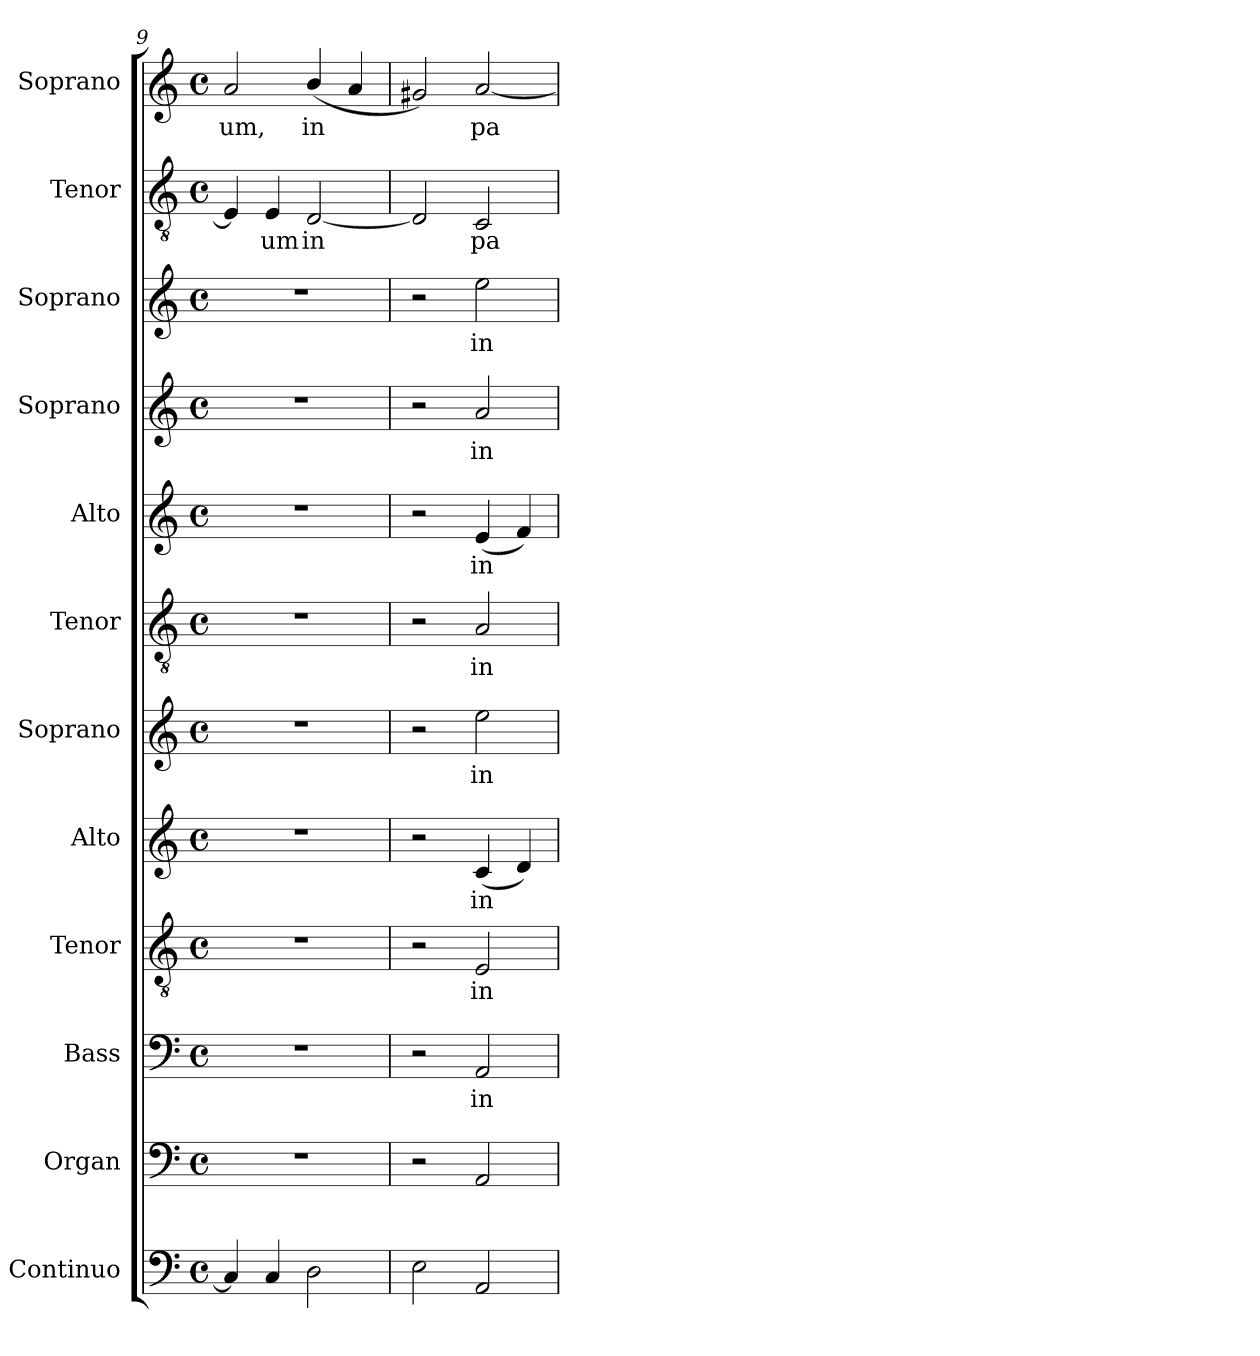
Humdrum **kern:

**kern	**kern	**kern	**text	**kern	**text	**kern	**text	**kern	**text	**kern	**text	**kern	**text	**kern	**text	**kern	**text	**kern	**text	**kern	**text
*part12	*part11	*part10	*part10	*part9	*part9	*part8	*part8	*part7	*part7	*part6	*part6	*part5	*part5	*part4	*part4	*part3	*part3	*part2	*part2	*part1	*part1
*staff12	*staff11	*staff10	*staff10	*staff9	*staff9	*staff8	*staff8	*staff7	*staff7	*staff6	*staff6	*staff5	*staff5	*staff4	*staff4	*staff3	*staff3	*staff2	*staff2	*staff1	*staff1
*I"Continuo	*I"Organ	*I"Bass	*	*I"Tenor	*	*I"Alto	*	*I"Soprano	*	*I"Tenor	*	*I"Alto	*	*I"Soprano	*	*I"Soprano	*	*I"Tenor	*	*I"Soprano	*
*I'Cont.	*I'Org.	*I'B.	*	*I'T.	*	*I'A.	*	*I'S.	*	*I'T.	*	*I'A.	*	*I'S.	*	*I'S.	*	*I'T.	*	*I'S.	*
*clefF4	*clefF4	*clefF4	*	*clefGv2	*	*clefG2	*	*clefG2	*	*clefGv2	*	*clefG2	*	*clefG2	*	*clefG2	*	*clefGv2	*	*clefG2	*
*	*	*	*	*ITrd7c12	*	*	*	*	*	*ITrd7c12	*	*	*	*	*	*	*	*	*	*	*
*k[]	*k[]	*k[]	*	*k[]	*	*k[]	*	*k[]	*	*k[]	*	*k[]	*	*k[]	*	*k[]	*	*k[]	*	*k[]	*
*C:	*C:	*C:	*	*C:	*	*C:	*	*C:	*	*C:	*	*C:	*	*C:	*	*C:	*	*C:	*	*C:	*
*M4/4	*M4/4	*M4/4	*	*M4/4	*	*M4/4	*	*M4/4	*	*M4/4	*	*M4/4	*	*M4/4	*	*M4/4	*	*M4/4	*	*M4/4	*
*met(c)	*met(c)	*met(c)	*	*met(c)	*	*met(c)	*	*met(c)	*	*met(c)	*	*met(c)	*	*met(c)	*	*met(c)	*	*met(c)	*	*met(c)	*
=9	=9	=9	=9	=9	=9	=9	=9	=9	=9	=9	=9	=9	=9	=9	=9	=9	=9	=9	=9	=9	=9
!	!	!	!	!	!	!	!	!	!	!	!	!	!	!	!	!	!	!	!	!	!LO:LY:b:color=#000000
4Ci/]	1r	1r	.	1r	.	1r	.	1r	.	1r	.	1r	.	1r	.	1r	.	4Ei/]	.	2ai/	-um,
!	!	!	!	!	!	!	!	!	!	!	!	!	!	!	!	!	!	!	!LO:LY:b:color=#000000	!	!
4Ci/	.	.	.	.	.	.	.	.	.	.	.	.	.	.	.	.	.	4Ei/	-um	.	.
!	!	!	!	!	!	!	!	!	!	!	!	!	!	!	!	!	!	!	!LO:LY:b:color=#000000	!	!
!	!	!	!	!	!	!	!	!	!	!	!	!	!	!	!	!	!	!	!	!	!LO:LY:b:color=#000000
2Di\	.	.	.	.	.	.	.	.	.	.	.	.	.	.	.	.	.	[<2Di/	in	(4bi/	in
.	.	.	.	.	.	.	.	.	.	.	.	.	.	.	.	.	.	.	.	4ai/	.
=10	=10	=10	=10	=10	=10	=10	=10	=10	=10	=10	=10	=10	=10	=10	=10	=10	=10	=10	=10	=10	=10
2Ei\	2r	2r	.	2r	.	2r	.	2r	.	2r	.	2r	.	2r	.	2r	.	2Di/]	.	2g#Xi/)	.
!	!	!	!LO:LY:b:color=#000000	!	!	!	!	!	!	!	!	!	!	!	!	!	!	!	!	!	!
!	!	!	!	!	!LO:LY:b:color=#000000	!	!	!	!	!	!	!	!	!	!	!	!	!	!	!	!
!	!	!	!	!	!	!	!LO:LY:b:color=#000000	!	!	!	!	!	!	!	!	!	!	!	!	!	!
!	!	!	!	!	!	!	!	!	!LO:LY:b:color=#000000	!	!	!	!	!	!	!	!	!	!	!	!
!	!	!	!	!	!	!	!	!	!	!	!LO:LY:b:color=#000000	!	!	!	!	!	!	!	!	!	!
!	!	!	!	!	!	!	!	!	!	!	!	!	!LO:LY:b:color=#000000	!	!	!	!	!	!	!	!
!	!	!	!	!	!	!	!	!	!	!	!	!	!	!	!LO:LY:b:color=#000000	!	!	!	!	!	!
!	!	!	!	!	!	!	!	!	!	!	!	!	!	!	!	!	!LO:LY:b:color=#000000	!	!	!	!
!	!	!	!	!	!	!	!	!	!	!	!	!	!	!	!	!	!	!	!LO:LY:b:color=#000000	!	!
!	!	!	!	!	!	!	!	!	!	!	!	!	!	!	!	!	!	!	!	!	!LO:LY:b:color=#000000
2AAi/	2AAi/	2AAi/	in	2EEi/	in	(4ci/	in	2eei\	in	2AAi/	in	(4ei/	in	2ai/	in	2eei\	in	2Ci/	pa-	[<2ai/	pa-
.	.	.	.	.	.	4di/)	.	.	.	.	.	4fi/)	.	.	.	.	.	.	.	.	.
=	=	=	=	=	=	=	=	=	=	=	=	=	=	=	=	=	=	=	=	=	=
*-	*-	*-	*-	*-	*-	*-	*-	*-	*-	*-	*-	*-	*-	*-	*-	*-	*-	*-	*-	*-	*-
